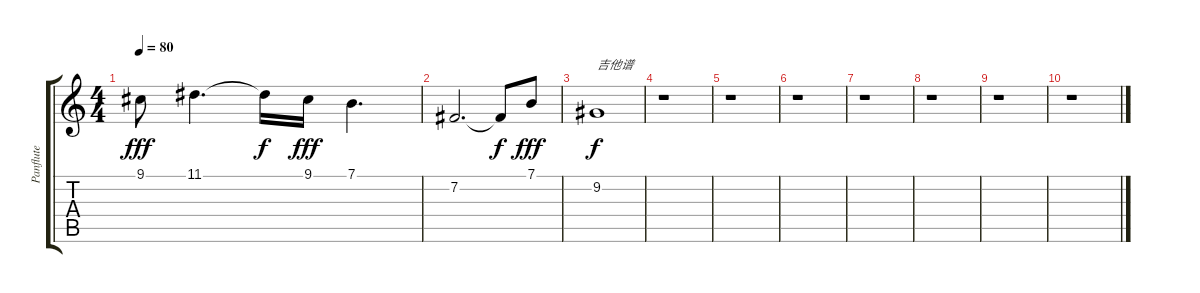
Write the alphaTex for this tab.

\track ("Panflute" "Panflute") {instrument panflute}
\staff {score tabs}
\tuning (E4 B3 G3 D3 A2 E2) {hide}
\ts (4 4)
\tempo 80
\clef g2
\ks c
9.1.8{dy fff} 11.1.4{d} 11.1{t}.16{dy f} 9.1.16{dy fff} 7.1.4{d} |
7.2.2{d} 7.2{t}.8{dy f} 7.1.8{dy fff} |
9.2.1{txt "吉他谱" dy f} |
r.1 |
r.1 |
r.1 |
r.1 |
r.1 |
r.1 |
r.1
